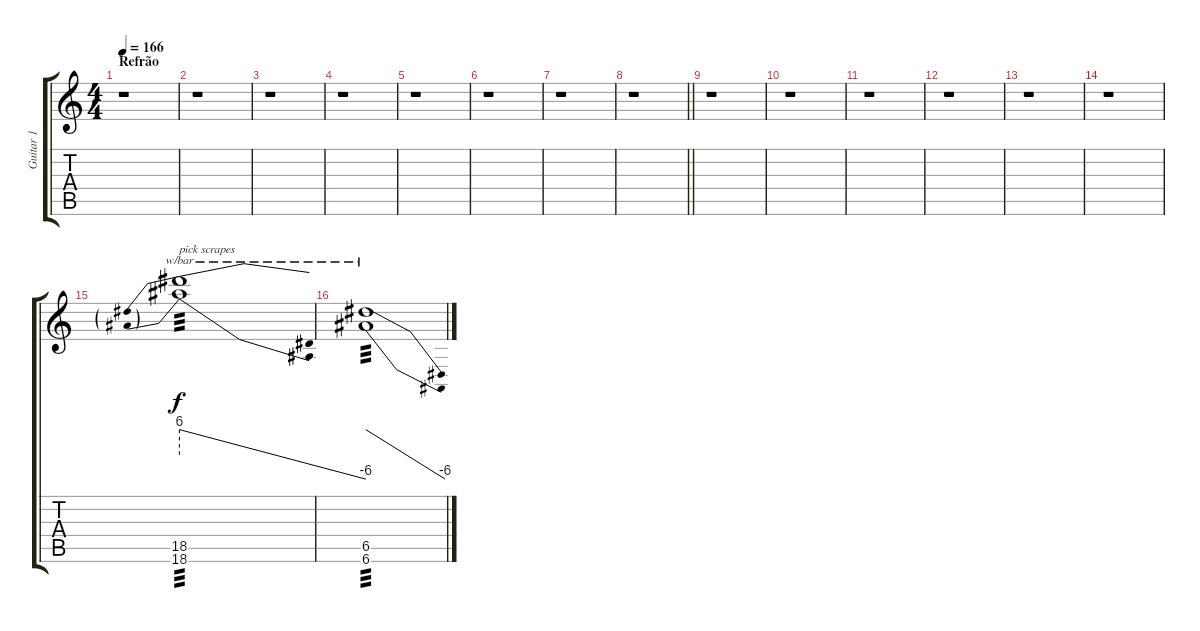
\track ("Guitar 1" "Guitar 1") {instrument distortionguitar}
\staff {score tabs}
\tuning (E4 B3 G3 D3 A2 E2) {hide}
\ts (4 4)
\section ("" "Refrão")
\tempo 166
\clef g2
\ks c
r.1{dy f} |
r.1 |
r.1 |
r.1 |
r.1 |
r.1 |
r.1 |
\barLineRight lightlight
r.1 |
r.1 |
r.1 |
r.1 |
r.1 |
r.1 |
r.1 |
(18.5 18.6).1{tbe (predivedive default 0 24 60 -24) txt "pick scrapes" tp 3 volume 16 instrument guitarharmonics} |
(6.5 6.6).1{tbe (dive default 0 24 60 -24) tp 3}
